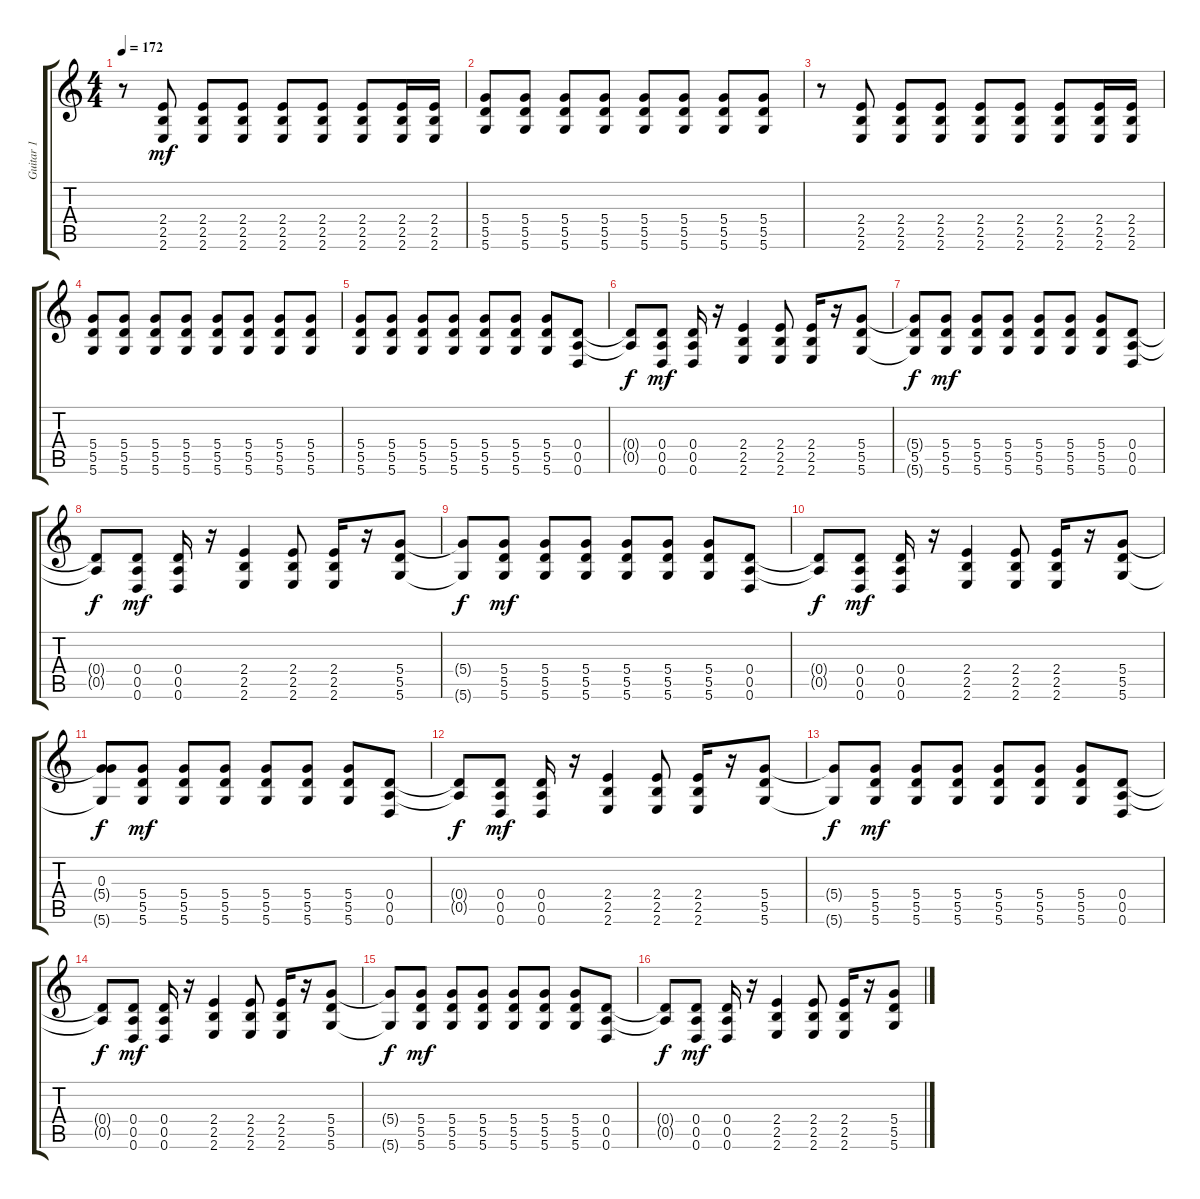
\track ("Guitar 1" "Guitar 1") {instrument distortionguitar}
\staff {score tabs}
\tuning (E4 B3 G3 D3 A2 D2) {hide}
\ts (4 4)
\tempo 172
\clef g2
\ks c
r.8{dy mf} (2.4 2.5 2.6).8 (2.4 2.5 2.6).8 (2.4 2.5 2.6).8 (2.4 2.5 2.6).8 (2.4 2.5 2.6).8 (2.4 2.5 2.6).8 (2.4 2.5 2.6).16 (2.4 2.5 2.6).16 |
(5.4 5.5 5.6).8 (5.4 5.5 5.6).8 (5.4 5.5 5.6).8 (5.4 5.5 5.6).8 (5.4 5.5 5.6).8 (5.4 5.5 5.6).8 (5.4 5.5 5.6).8 (5.4 5.5 5.6).8 |
r.8 (2.4 2.5 2.6).8 (2.4 2.5 2.6).8 (2.4 2.5 2.6).8 (2.4 2.5 2.6).8 (2.4 2.5 2.6).8 (2.4 2.5 2.6).8 (2.4 2.5 2.6).16 (2.4 2.5 2.6).16 |
(5.4 5.5 5.6).8 (5.4 5.5 5.6).8 (5.4 5.5 5.6).8 (5.4 5.5 5.6).8 (5.4 5.5 5.6).8 (5.4 5.5 5.6).8 (5.4 5.5 5.6).8 (5.4 5.5 5.6).8 |
(5.4 5.5 5.6).8 (5.4 5.5 5.6).8 (5.4 5.5 5.6).8 (5.4 5.5 5.6).8 (5.4 5.5 5.6).8 (5.4 5.5 5.6).8 (5.4 5.5 5.6).8 (0.4 0.5 0.6).8 |
(0.4{t} 0.5{t}).8{dy f} (0.4 0.5 0.6).8{dy mf} (0.4 0.5 0.6).16 r.16 (2.4 2.5 2.6).4 (2.4 2.5 2.6).8 (2.4 2.5 2.6).16 r.16 (5.4 5.5 5.6).8 |
(5.4{t} 5.5 5.6{t}).8{dy f} (5.4 5.5 5.6).8{dy mf} (5.4 5.5 5.6).8 (5.4 5.5 5.6).8 (5.4 5.5 5.6).8 (5.4 5.5 5.6).8 (5.4 5.5 5.6).8 (0.4 0.5 0.6).8 |
(0.4{t} 0.5{t}).8{dy f} (0.4 0.5 0.6).8{dy mf} (0.4 0.5 0.6).16 r.16 (2.4 2.5 2.6).4 (2.4 2.5 2.6).8 (2.4 2.5 2.6).16 r.16 (5.4 5.5 5.6).8 |
(5.4{t} 5.6{t}).8{dy f} (5.4 5.5 5.6).8{dy mf} (5.4 5.5 5.6).8 (5.4 5.5 5.6).8 (5.4 5.5 5.6).8 (5.4 5.5 5.6).8 (5.4 5.5 5.6).8 (0.4 0.5 0.6).8 |
(0.4{t} 0.5{t}).8{dy f} (0.4 0.5 0.6).8{dy mf} (0.4 0.5 0.6).16 r.16 (2.4 2.5 2.6).4 (2.4 2.5 2.6).8 (2.4 2.5 2.6).16 r.16 (5.4 5.5 5.6).8 |
(0.3 5.4{t} 5.6{t}).8{dy f} (5.4 5.5 5.6).8{dy mf} (5.4 5.5 5.6).8 (5.4 5.5 5.6).8 (5.4 5.5 5.6).8 (5.4 5.5 5.6).8 (5.4 5.5 5.6).8 (0.4 0.5 0.6).8 |
(0.4{t} 0.5{t}).8{dy f} (0.4 0.5 0.6).8{dy mf} (0.4 0.5 0.6).16 r.16 (2.4 2.5 2.6).4 (2.4 2.5 2.6).8 (2.4 2.5 2.6).16 r.16 (5.4 5.5 5.6).8 |
(5.4{t} 5.6{t}).8{dy f} (5.4 5.5 5.6).8{dy mf} (5.4 5.5 5.6).8 (5.4 5.5 5.6).8 (5.4 5.5 5.6).8 (5.4 5.5 5.6).8 (5.4 5.5 5.6).8 (0.4 0.5 0.6).8 |
(0.4{t} 0.5{t}).8{dy f} (0.4 0.5 0.6).8{dy mf} (0.4 0.5 0.6).16 r.16 (2.4 2.5 2.6).4 (2.4 2.5 2.6).8 (2.4 2.5 2.6).16 r.16 (5.4 5.5 5.6).8 |
(5.4{t} 5.6{t}).8{dy f} (5.4 5.5 5.6).8{dy mf} (5.4 5.5 5.6).8 (5.4 5.5 5.6).8 (5.4 5.5 5.6).8 (5.4 5.5 5.6).8 (5.4 5.5 5.6).8 (0.4 0.5 0.6).8 |
(0.4{t} 0.5{t}).8{dy f} (0.4 0.5 0.6).8{dy mf} (0.4 0.5 0.6).16 r.16 (2.4 2.5 2.6).4 (2.4 2.5 2.6).8 (2.4 2.5 2.6).16 r.16 (5.4 5.5 5.6).8
